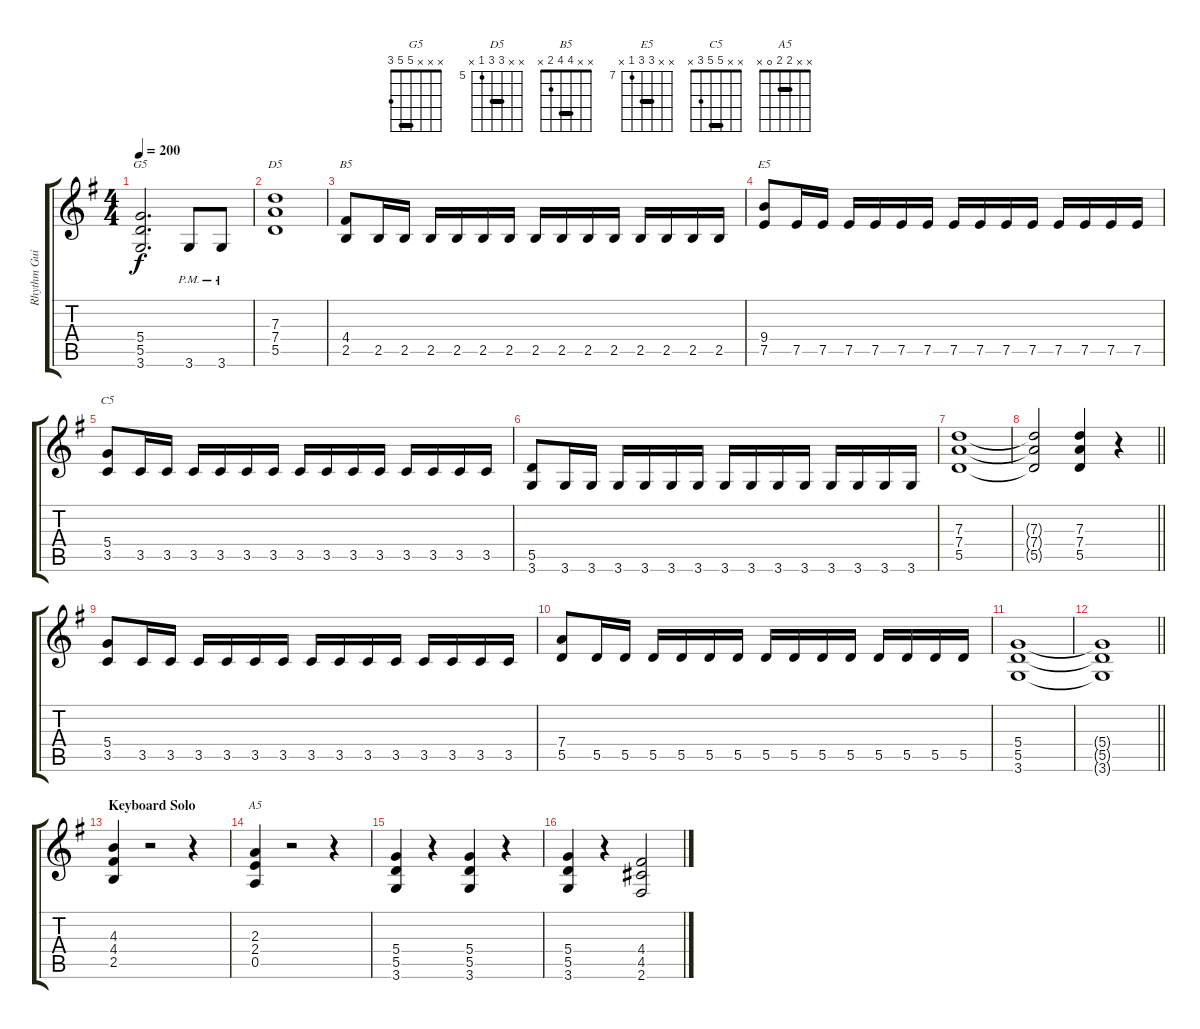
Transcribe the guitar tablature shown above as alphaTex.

\track ("Rhythm Guitar A" "Rhythm Gui") {instrument overdrivenguitar}
\staff {score tabs}
\tuning (E4 B3 G3 D3 A2 E2) {hide}
\chord ("G5" x x x 5 5 3) {barre 5}
\chord ("D5" x x 7 7 5 x) {firstfret 5 barre 7}
\chord ("B5" x x 4 4 2 x) {barre 4}
\chord ("E5" x x 9 9 7 x) {firstfret 7 barre 9}
\chord ("C5" x x 5 5 3 x) {barre 5}
\chord ("A5" x x 2 2 0 x) {barre 2}
\ts (4 4)
\section ("" "")
\tempo 200
\clef g2
\ks g
(5.4 5.5 3.6).2{d ch "G5" dy f} 3.6{pm}.8 3.6{pm}.8 |
(7.3 7.4 5.5).1{ch "D5"} |
(4.4 2.5).8{ch "B5"} 2.5.16 2.5.16 2.5.16 2.5.16 2.5.16 2.5.16 2.5.16 2.5.16 2.5.16 2.5.16 2.5.16 2.5.16 2.5.16 2.5.16 |
(9.4 7.5).8{ch "E5"} 7.5.16 7.5.16 7.5.16 7.5.16 7.5.16 7.5.16 7.5.16 7.5.16 7.5.16 7.5.16 7.5.16 7.5.16 7.5.16 7.5.16 |
(5.4 3.5).8{ch "C5"} 3.5.16 3.5.16 3.5.16 3.5.16 3.5.16 3.5.16 3.5.16 3.5.16 3.5.16 3.5.16 3.5.16 3.5.16 3.5.16 3.5.16 |
(5.5 3.6).8 3.6.16 3.6.16 3.6.16 3.6.16 3.6.16 3.6.16 3.6.16 3.6.16 3.6.16 3.6.16 3.6.16 3.6.16 3.6.16 3.6.16 |
(7.3 7.4 5.5).1 |
\barLineRight lightlight
(7.3{t} 7.4{t} 5.5{t}).2 (7.3 7.4 5.5).4 r.4 |
\section ("" "")
(5.4 3.5).8 3.5.16 3.5.16 3.5.16 3.5.16 3.5.16 3.5.16 3.5.16 3.5.16 3.5.16 3.5.16 3.5.16 3.5.16 3.5.16 3.5.16 |
(7.4 5.5).8 5.5.16 5.5.16 5.5.16 5.5.16 5.5.16 5.5.16 5.5.16 5.5.16 5.5.16 5.5.16 5.5.16 5.5.16 5.5.16 5.5.16 |
(5.4 5.5 3.6).1 |
\barLineRight lightlight
(5.4{t} 5.5{t} 3.6{t}).1 |
\section ("" "Keyboard Solo")
(4.3 4.4 2.5).4 r.2 r.4 |
(2.3 2.4 0.5).4{ch "A5"} r.2 r.4 |
(5.4 5.5 3.6).4 r.4 (5.4 5.5 3.6).4 r.4 |
(5.4 5.5 3.6).4 r.4 (4.4 4.5 2.6).2
